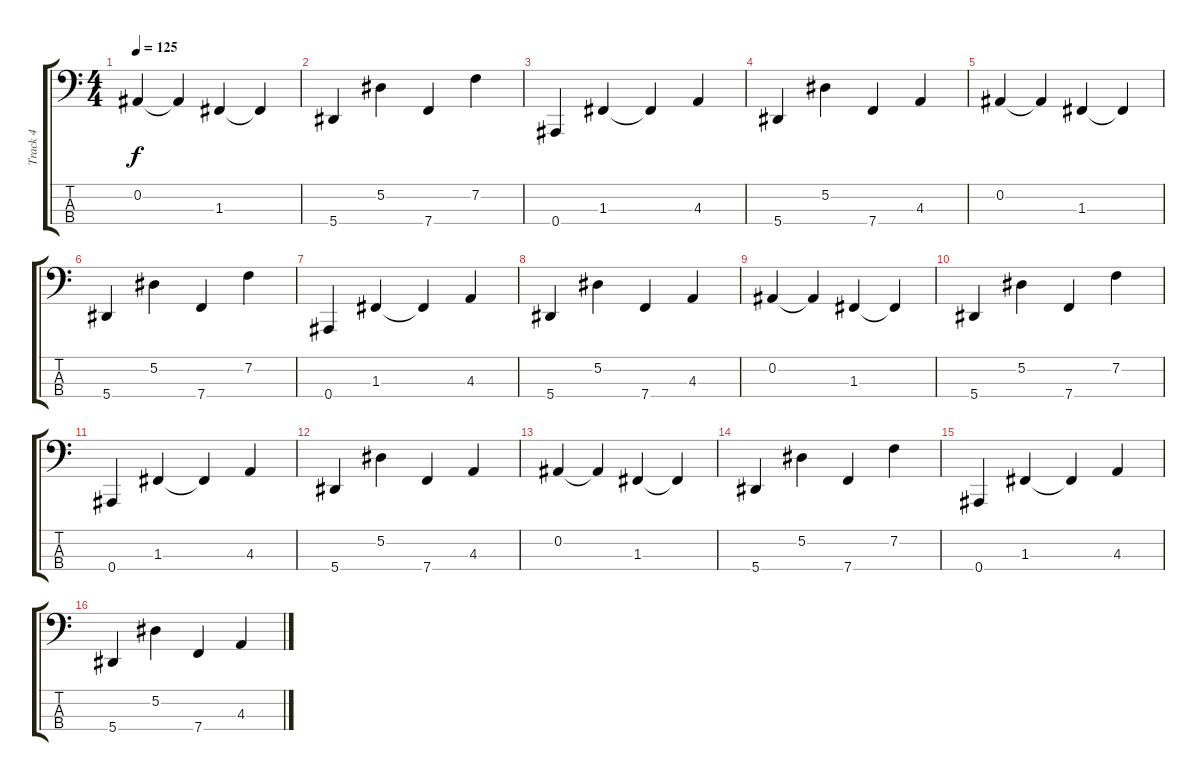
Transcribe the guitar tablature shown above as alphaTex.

\track ("Track 4" "Track 4") {instrument electricbasspick}
\staff {score tabs}
\tuning (Eb2 Bb1 F1 Bb0) {hide}
\ts (4 4)
\tempo 125
\clef f4
\ks c
0.2.4{dy f instrument slapbass1} 0.2{t}.4 1.3.4 1.3{t}.4 |
5.4.4 5.2.4 7.4.4 7.2.4 |
0.4.4 1.3.4 1.3{t}.4 4.3.4 |
5.4.4 5.2.4 7.4.4 4.3.4 |
0.2.4 0.2{t}.4 1.3.4 1.3{t}.4 |
5.4.4 5.2.4 7.4.4 7.2.4 |
0.4.4 1.3.4 1.3{t}.4 4.3.4 |
5.4.4 5.2.4 7.4.4 4.3.4 |
0.2.4 0.2{t}.4 1.3.4 1.3{t}.4 |
5.4.4 5.2.4 7.4.4 7.2.4 |
0.4.4 1.3.4 1.3{t}.4 4.3.4 |
5.4.4 5.2.4 7.4.4 4.3.4 |
0.2.4 0.2{t}.4 1.3.4 1.3{t}.4 |
5.4.4 5.2.4 7.4.4 7.2.4 |
0.4.4 1.3.4 1.3{t}.4 4.3.4 |
5.4.4 5.2.4 7.4.4 4.3.4
